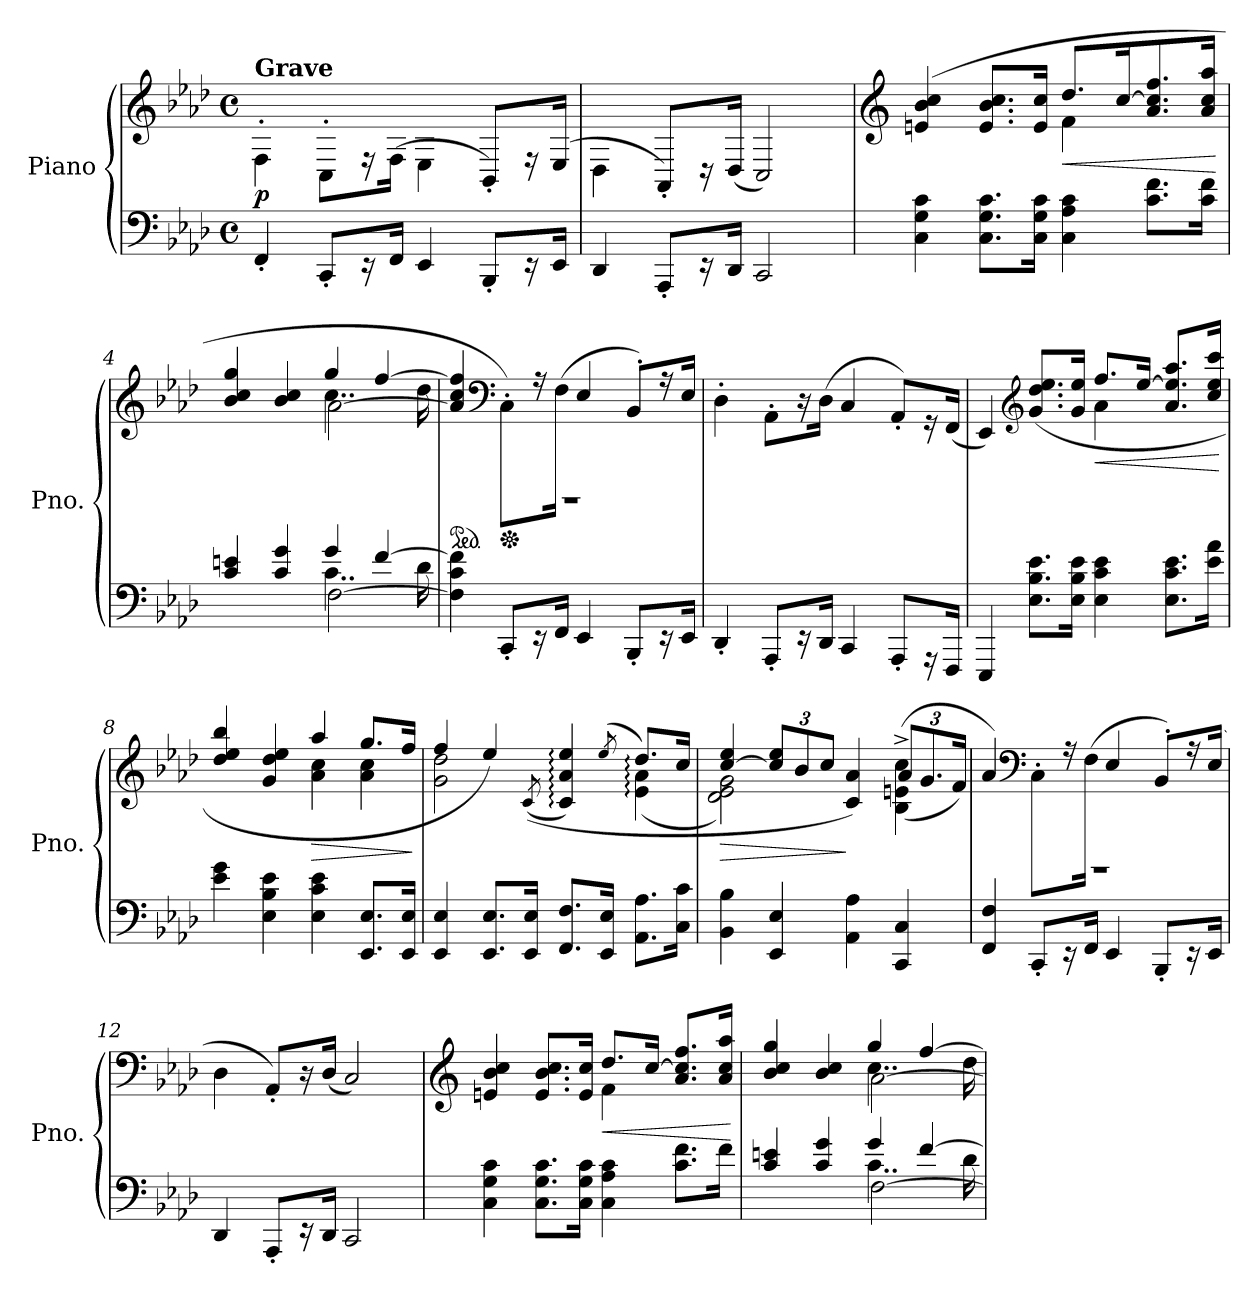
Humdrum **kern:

**kern	**kern	**dynam
*part1	*part1	*part1
*staff2	*staff1	*staff1/2
*I"Piano	*	*
*I'Pno.	*	*
*clefF4	*clefG2	*
*k[b-e-a-d-]	*k[b-e-a-d-]	*
*M4/4	*M4/4	*
*met(c)	*met(c)	*
=1	=1	=1
!	!LO:TX:a:B:t=Grave	!
!	!	!LO:DY:b
4FF'/	4F'\	p
8CC'/L	8C'\L	.
16r	16r	.
16FF/Jk	(>16F\Jk	.
4EE-/	4E-\	.
8BBB-'/L	8BB-'/L)	.
16r	16r	.
16EE-/Jk	(<16E-/Jk	.
=2	=2	=2
4DD-/	4D-\	.
8AAA-'/L	8AA-'/L)	.
16r	16r	.
16DD-/Jk	(<16D-/Jk	.
2CC/	2C/)	.
=3	=3	=3
*	*clefG2	*
*	*^	*
4C\ 4G\ 4c\	(>4en/ 4b-/ 4cc/	2ryy	.
8.C\ 8.G\ 8.c\L	8.e/ 8.b-/ 8.cc/L	.	.
16C\ 16G\ 16c\Jk	16e/ 16cc/Jk	.	.
!	!	!	!LO:HP:b
4C\ 4A-\ 4c\	8.dd-/L	4f\	<
.	[16cc/K	.	.
8.c\ 8.f\L	8.a-/ 8.cc/] 8.ff/	4ryy	.
16c\ 16f\Jk	16a-/ 16cc/ 16aa-/Jk	.	.
*	*v	*v	*
.	.	[
=4	=4	=4
*^	*^	*
*	*^	*	*^	*
4c/ 4en/	2ryy	2ryy	4b-/ 4cc/ 4gg/	2ryy	2ryy	.
4c/ 4g/	.	.	4b-/ 4cc/	.	.	.
4g/	4..c\	[2F\	4gg/	4..cc\	[2a-\	.
[4f/	.	.	[4ff/	.	.	.
.	16d-\	.	.	16dd-\	.	.
*v	*v	*v	*	*	*	*
*	*v	*v	*v	*
=5	=5	=5
*	*ped	*
*	*^	*
4F\] 4c\ 4f\]	4a-/] 4cc/ 4ff/]	1r	.
*	*clefF4	*	*
*	*Xped	*	*
8CC'/L	8C'\L)	.	.
16r	16r	.	.
16FF/Jk	(>16F\Jk	.	.
4EE-/	4E-/	.	.
8BBB-'/L	8BB-'/L)	.	.
16r	16r	.	.
16EE-/Jk	16E-/Jk	.	.
*	*v	*v	*
!!LO:LB:g=z
=6	=6	=6
4DD-'/	4D-'\	.
8AAA-'/L	8AA-'\L	.
16r	16r	.
16DD-/Jk	(>16D-\Jk	.
4CC/	4C/	.
8AAA-'/L	8AA-'/L)	.
16r	16r	.
16FFF/Jk	(<16FF/Jk	.
=7	=7	=7
*	*^	*
4EEE-/	4EE-/)	2ryy	.
*	*clefG2	*	*
8.E-\ 8.B-\ 8.e-\L	(>8.g/ 8.dd-/ 8.ee-/L	.	.
16E-\ 16B-\ 16e-\Jk	16g/ 16ee-/Jk	.	.
!	!	!	!LO:HP:b
4E-\ 4c\ 4e-\	8.ff/L	4a-\	<
.	[16ee-/Jk	.	.
8.E-\ 8.c\ 8.e-\L	8.a-/ 8.ee-/] 8.aa-/L	4ryy	.
16e-\ 16a-\Jk	16cc/ 16ee-/ 16ccc/Jk	.	.
*	*v	*v	*
.	.	[
=8	=8	=8
*	*^	*
4e-\ 4g\	4dd-/ 4ee-/ 4bb-/	2ryy	.
4E-\ 4B-\ 4e-\	4g/ 4dd-/ 4ee-/	.	.
!	!	!	!LO:HP:b
4E-\ 4c\ 4e-\	4aa-/	4a-\ 4cc\	>
8.EE-/ 8.E-/L	8.gg/L	4a-\ 4cc\	.
16EE-/ 16E-/Jk	16ff/Jk	.	.
*	*v	*v	*
.	.	]
=9	=9	=9
*	*^	*
4EE-/ 4E-/	4ff/	2g\ 2dd-\	.
8.EE-/ 8.E-/L	4ee-/)	.	.
16EE-/ 16E-/Jk	.	.	.
.	(>(>8qc/	.	.
8.FF/ 8.F/L	4c/: 4a-/: 4ee-/:)	4ryy	.
16EE-/ 16E-/Jk	.	.	.
.	(>8qee-/	.	.
8.AA-\ 8.A-\L	8.dd-:/L)	(<4e-\: 4a-\:	.
16C\ 16c\Jk	16cc/Jk	.	.
!!LO:LB:g=z	!!
=10	=10	=10	=10
!	!	!	!LO:HP:b
4BB-\ 4B-\	[4cc/ 4ee-/	2d-\ 2e-\ 2g\)	>
*	*Xbrackettup	*	*
4EE-/ 4E-/	12cc/] 12ee-/L	.	.
.	12b-/	.	.
.	12cc/J	.	.
4AA-\ 4A-\	4c/ 4a-/)	4ryy	]
4CC/ 4C/	(<4B-\^ 4en\^ 4cc\^	(>12a-/L	.
.	.	12.g/	.
.	.	24f/Jk)	.
=11	=11	=11	=11
4FF/ 4F/	4a-/)	1r	.
*	*clefF4	*	*
8CC'/L	8C'\L	.	.
16r	16r	.	.
16FF/Jk	(>16F\Jk	.	.
4EE-/	4E-/	.	.
8BBB-'/L	8BB-'/L)	.	.
16r	16r	.	.
16EE-/Jk	(>16E-/Jk	.	.
*	*v	*v	*
=12	=12	=12
4DD-/	4D-\	.
8AAA-'/L	8AA-'/L)	.
16r	16r	.
16DD-/Jk	(<16D-/Jk	.
2CC/	2C/)	.
=13	=13	=13
*	*clefG2	*
*	*^	*
4C\ 4G\ 4c\	4en/ 4b-/ 4cc/	2ryy	.
8.C\ 8.G\ 8.c\L	8.e/ 8.b-/ 8.cc/L	.	.
16C\ 16G\ 16c\Jk	16e/ 16cc/Jk	.	.
!	!	!	!LO:HP:b
4C\ 4A-\ 4c\	8.dd-/L	4f\	<
.	[16cc/Jk	.	.
8.c\ 8.f\L	8.a-/ 8.cc/] 8.ff/L	4ryy	.
16f\Jk	16a-/ 16cc/ 16aa-/Jk	.	.
*	*v	*v	*
.	.	[
!!LO:LB:g=z
=14	=14	=14
*^	*^	*
*	*^	*	*^	*
4c/ 4en/	2ryy	2ryy	4b-/ 4cc/ 4gg/	2ryy	2ryy	.
4c/ 4g/	.	.	4b-/ 4cc/	.	.	.
4g/	4..c\	[2F\	4gg/	4..cc\	[2a-\	.
[4f/	.	.	[4ff/	.	.	.
.	16d-\	.	.	16dd-\	.	.
*v	*v	*v	*	*	*	*
*	*v	*v	*v	*
=	=	=
*-	*-	*-
